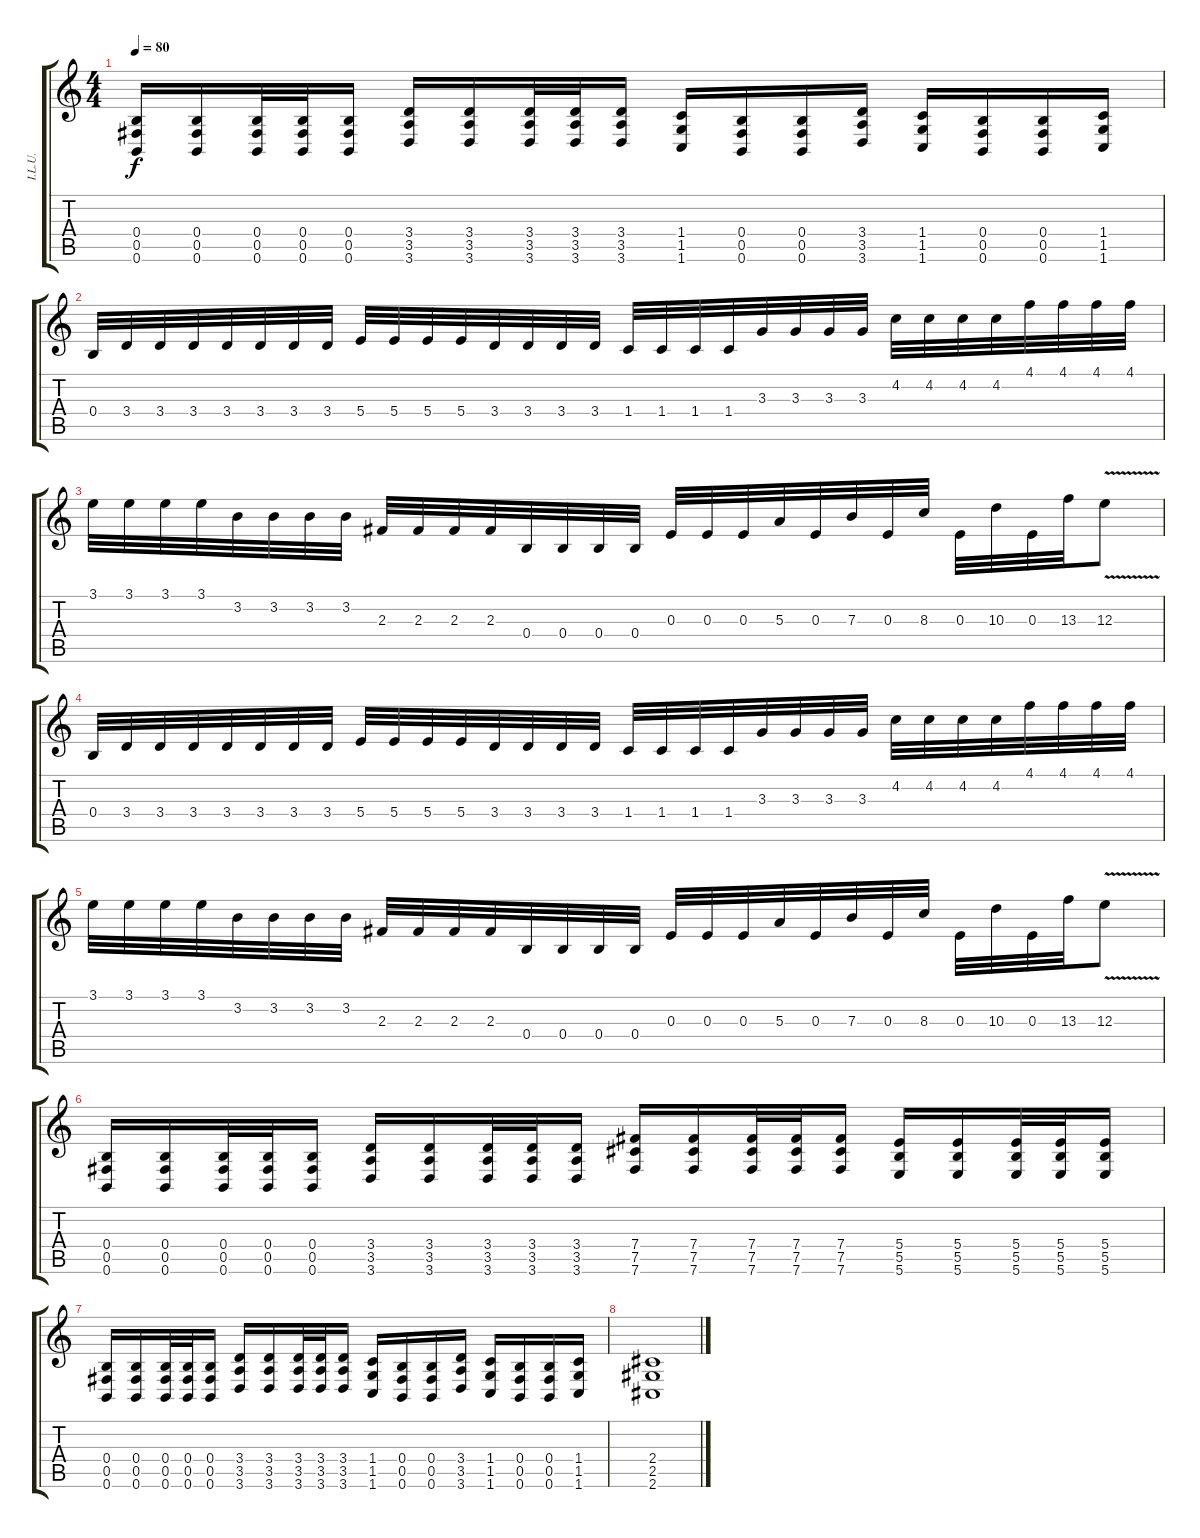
\track ("I.L.U." "I.L.U.") {instrument distortionguitar}
\staff {score tabs}
\tuning (Db4 Ab3 E3 B2 Gb2 B1) {hide}
\ts (4 4)
\tempo 80
\clef g2
\ks c
(0.4 0.5 0.6).16{dy f} (0.4 0.5 0.6).16 (0.4 0.5 0.6).32 (0.4 0.5 0.6).32 (0.4 0.5 0.6).16 (3.4 3.5 3.6).16 (3.4 3.5 3.6).16 (3.4 3.5 3.6).32 (3.4 3.5 3.6).32 (3.4 3.5 3.6).16 (1.4 1.5 1.6).16 (0.4 0.5 0.6).16 (0.4 0.5 0.6).16 (3.4 3.5 3.6).16 (1.4 1.5 1.6).16 (0.4 0.5 0.6).16 (0.4 0.5 0.6).16 (1.4 1.5 1.6).16 |
0.4.32 3.4.32 3.4.32 3.4.32 3.4.32 3.4.32 3.4.32 3.4.32 5.4.32 5.4.32 5.4.32 5.4.32 3.4.32 3.4.32 3.4.32 3.4.32 1.4.32 1.4.32 1.4.32 1.4.32 3.3.32 3.3.32 3.3.32 3.3.32 4.2.32 4.2.32 4.2.32 4.2.32 4.1.32 4.1.32 4.1.32 4.1.32 |
3.1.32 3.1.32 3.1.32 3.1.32 3.2.32 3.2.32 3.2.32 3.2.32 2.3.32 2.3.32 2.3.32 2.3.32 0.4.32 0.4.32 0.4.32 0.4.32 0.3.32 0.3.32 0.3.32 5.3.32 0.3.32 7.3.32 0.3.32 8.3.32 0.3.32 10.3.32 0.3.32 13.3.32 12.3{v}.8 |
0.4.32 3.4.32 3.4.32 3.4.32 3.4.32 3.4.32 3.4.32 3.4.32 5.4.32 5.4.32 5.4.32 5.4.32 3.4.32 3.4.32 3.4.32 3.4.32 1.4.32 1.4.32 1.4.32 1.4.32 3.3.32 3.3.32 3.3.32 3.3.32 4.2.32 4.2.32 4.2.32 4.2.32 4.1.32 4.1.32 4.1.32 4.1.32 |
3.1.32 3.1.32 3.1.32 3.1.32 3.2.32 3.2.32 3.2.32 3.2.32 2.3.32 2.3.32 2.3.32 2.3.32 0.4.32 0.4.32 0.4.32 0.4.32 0.3.32 0.3.32 0.3.32 5.3.32 0.3.32 7.3.32 0.3.32 8.3.32 0.3.32 10.3.32 0.3.32 13.3.32 12.3{v}.8 |
(0.4 0.5 0.6).16 (0.4 0.5 0.6).16 (0.4 0.5 0.6).32 (0.4 0.5 0.6).32 (0.4 0.5 0.6).16 (3.4 3.5 3.6).16 (3.4 3.5 3.6).16 (3.4 3.5 3.6).32 (3.4 3.5 3.6).32 (3.4 3.5 3.6).16 (7.4 7.5 7.6).16 (7.4 7.5 7.6).16 (7.4 7.5 7.6).32 (7.4 7.5 7.6).32 (7.4 7.5 7.6).16 (5.4 5.5 5.6).16 (5.4 5.5 5.6).16 (5.4 5.5 5.6).32 (5.4 5.5 5.6).32 (5.4 5.5 5.6).16 |
(0.4 0.5 0.6).16 (0.4 0.5 0.6).16 (0.4 0.5 0.6).32 (0.4 0.5 0.6).32 (0.4 0.5 0.6).16 (3.4 3.5 3.6).16 (3.4 3.5 3.6).16 (3.4 3.5 3.6).32 (3.4 3.5 3.6).32 (3.4 3.5 3.6).16 (1.4 1.5 1.6).16 (0.4 0.5 0.6).16 (0.4 0.5 0.6).16 (3.4 3.5 3.6).16 (1.4 1.5 1.6).16 (0.4 0.5 0.6).16 (0.4 0.5 0.6).16 (1.4 1.5 1.6).16 |
(2.4 2.5 2.6).1
